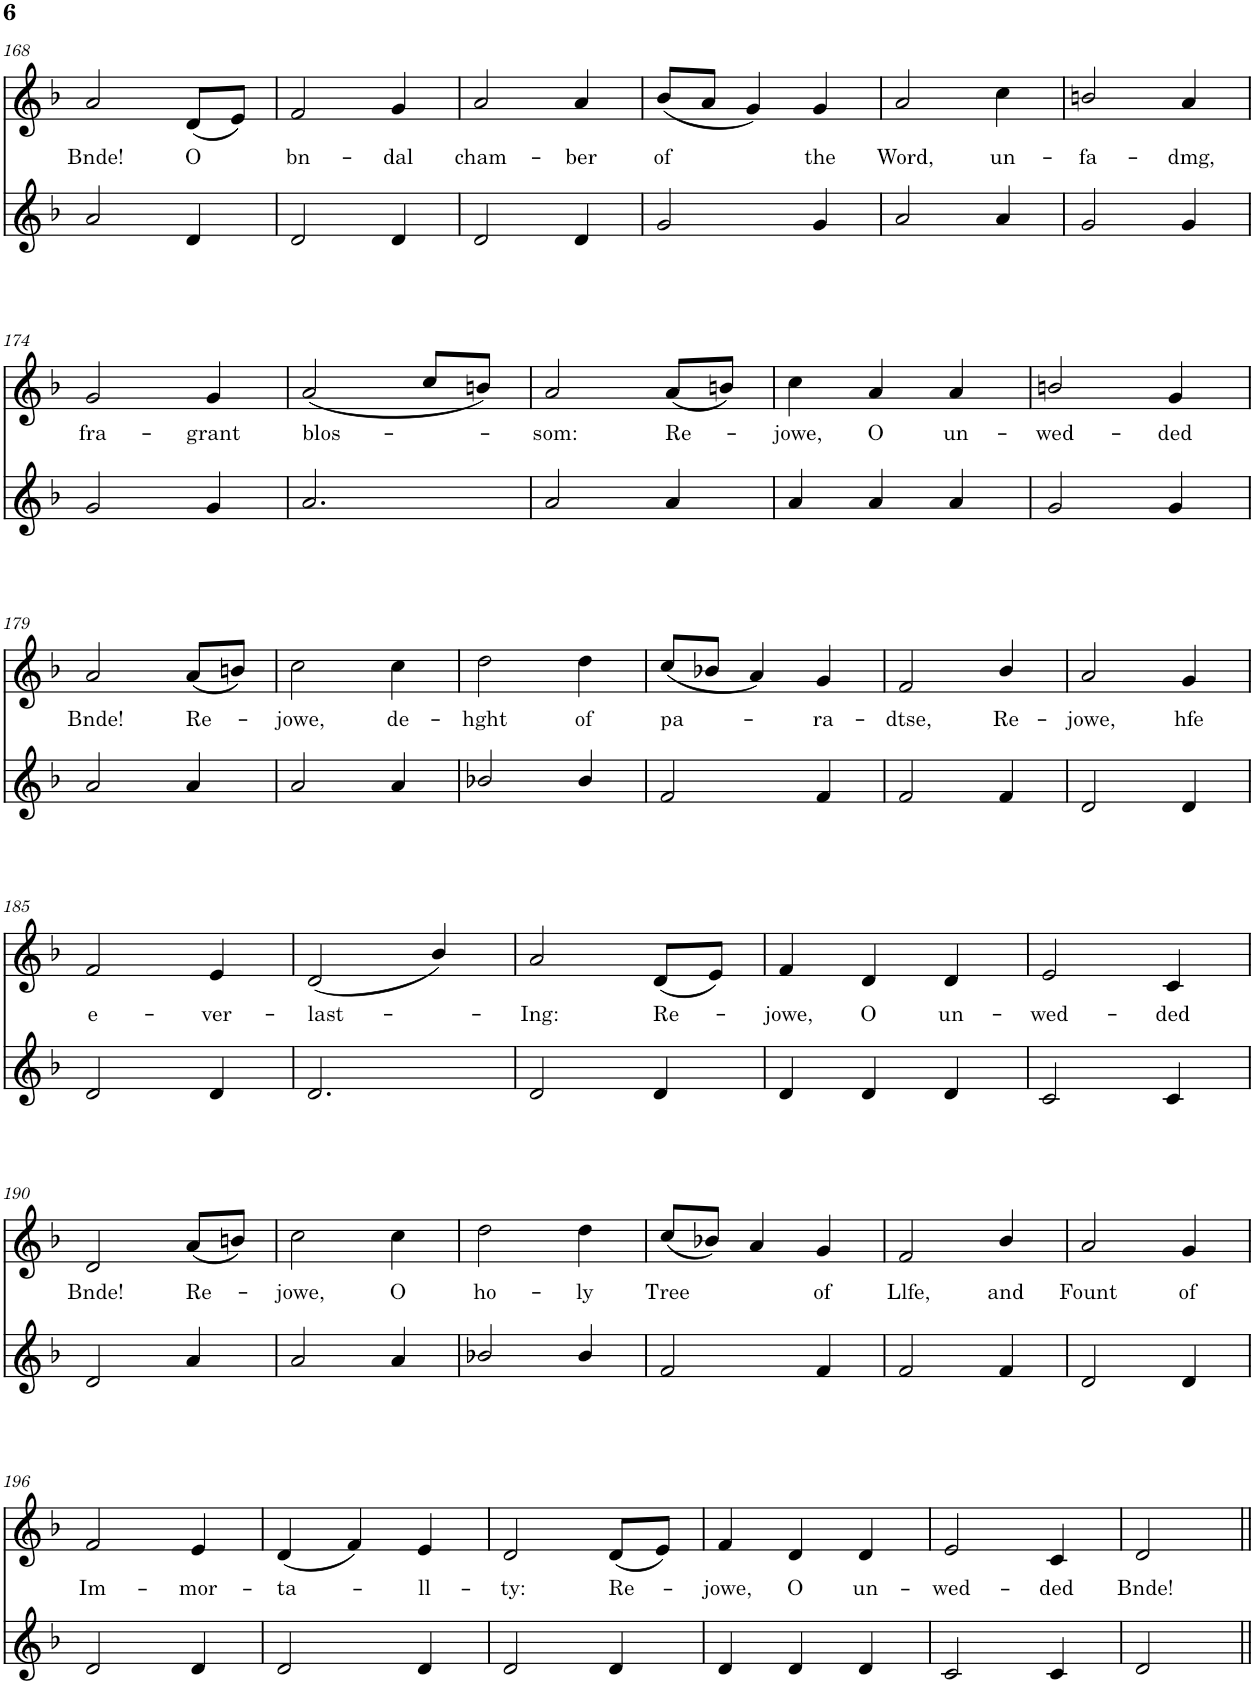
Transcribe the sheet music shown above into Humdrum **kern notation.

**kern	**kern	**text
*part2	*part1	*part1
*staff2	*staff1	*staff1
*I"Piano	*I"Piano	*
*I'Pno	*I'Pno	*
!!LO:PB:g=z
*clefG2	*clefG2	*
*k[b-]	*k[b-]	*
*M3/4	*M3/4	*
=168	=168	=168
!	!	!LO:LY:b
2a/	2a/	Bnde!
!	!	!LO:LY:b
4d/	(8d/L	O
.	8e/J)	.
=169	=169	=169
!	!	!LO:LY:b
2d/	2f/	bn-
!	!	!LO:LY:b
4d/	4g/	-dal
=170	=170	=170
!	!	!LO:LY:b
2d/	2a/	cham-
!	!	!LO:LY:b
4d/	4a/	-ber
=171	=171	=171
!	!	!LO:LY:b
2g/	(8b-/L	of
.	8a/J	.
.	4g/)	.
!	!	!LO:LY:b
4g/	4g/	the
=172	=172	=172
!	!	!LO:LY:b
2a/	2a/	Word,
!	!	!LO:LY:b
4a/	4cc\	un-
=173	=173	=173
!	!	!LO:LY:b
2g/	2bn/	-fa-
!	!	!LO:LY:b
4g/	4a/	-dmg,
!!LO:LB:g=z
=174	=174	=174
!	!	!LO:LY:b
2g/	2g/	fra-
!	!	!LO:LY:b
4g/	4g/	-grant
=175	=175	=175
!	!	!LO:LY:b
2.a/	(2a/	blos-
.	8cc/L	.
.	8bn/J)	.
=176	=176	=176
!	!	!LO:LY:b
2a/	2a/	-som:
!	!	!LO:LY:b
4a/	(8a/L	Re-
.	8bn/J)	.
=177	=177	=177
!	!	!LO:LY:b
4a/	4cc\	-jowe,
!	!	!LO:LY:b
4a/	4a/	O
!	!	!LO:LY:b
4a/	4a/	un-
=178	=178	=178
!	!	!LO:LY:b
2g/	2bn/	-wed-
!	!	!LO:LY:b
4g/	4g/	-ded
!!LO:LB:g=z
=179	=179	=179
!	!	!LO:LY:b
2a/	2a/	Bnde!
!	!	!LO:LY:b
4a/	(8a/L	Re-
.	8bn/J)	.
=180	=180	=180
!	!	!LO:LY:b
2a/	2cc\	-jowe,
!	!	!LO:LY:b
4a/	4cc\	de-
=181	=181	=181
!	!	!LO:LY:b
2b-X/	2dd\	-hght
!	!	!LO:LY:b
4b-/	4dd\	of
=182	=182	=182
!	!	!LO:LY:b
2f/	(8cc/L	pa-
.	8b-X/J	.
.	4a/)	.
!	!	!LO:LY:b
4f/	4g/	-ra-
=183	=183	=183
!	!	!LO:LY:b
2f/	2f/	-dtse,
!	!	!LO:LY:b
4f/	4b-/	Re-
=184	=184	=184
!	!	!LO:LY:b
2d/	2a/	-jowe,
!	!	!LO:LY:b
4d/	4g/	hfe
!!LO:LB:g=z
=185	=185	=185
!	!	!LO:LY:b
2d/	2f/	e-
!	!	!LO:LY:b
4d/	4e/	-ver-
=186	=186	=186
!	!	!LO:LY:b
2.d/	(2d/	-last-
.	4b-/)	.
=187	=187	=187
!	!	!LO:LY:b
2d/	2a/	-Ing:
!	!	!LO:LY:b
4d/	(8d/L	Re-
.	8e/J)	.
=188	=188	=188
!	!	!LO:LY:b
4d/	4f/	-jowe,
!	!	!LO:LY:b
4d/	4d/	O
!	!	!LO:LY:b
4d/	4d/	un-
=189	=189	=189
!	!	!LO:LY:b
2c/	2e/	-wed-
!	!	!LO:LY:b
4c/	4c/	-ded
!!LO:LB:g=z
=190	=190	=190
!	!	!LO:LY:b
2d/	2d/	Bnde!
!	!	!LO:LY:b
4a/	(8a/L	Re-
.	8bn/J)	.
=191	=191	=191
!	!	!LO:LY:b
2a/	2cc\	-jowe,
!	!	!LO:LY:b
4a/	4cc\	O
=192	=192	=192
!	!	!LO:LY:b
2b-X/	2dd\	ho-
!	!	!LO:LY:b
4b-/	4dd\	-ly
=193	=193	=193
!	!	!LO:LY:b
2f/	(8cc/L	Tree
.	8b-X/J)	.
.	4a/	.
!	!	!LO:LY:b
4f/	4g/	of
=194	=194	=194
!	!	!LO:LY:b
2f/	2f/	Llfe,
!	!	!LO:LY:b
4f/	4b-/	and
=195	=195	=195
!	!	!LO:LY:b
2d/	2a/	Fount
!	!	!LO:LY:b
4d/	4g/	of
!!LO:LB:g=z
=196	=196	=196
!	!	!LO:LY:b
2d/	2f/	Im-
!	!	!LO:LY:b
4d/	4e/	-mor-
=197	=197	=197
!	!	!LO:LY:b
2d/	(4d/	-ta-
.	4f/)	.
!	!	!LO:LY:b
4d/	4e/	-ll-
=198	=198	=198
!	!	!LO:LY:b
2d/	2d/	-ty:
!	!	!LO:LY:b
4d/	(8d/L	Re-
.	8e/J)	.
=199	=199	=199
!	!	!LO:LY:b
4d/	4f/	-jowe,
!	!	!LO:LY:b
4d/	4d/	O
!	!	!LO:LY:b
4d/	4d/	un-
=200	=200	=200
!	!	!LO:LY:b
2c/	2e/	-wed-
!	!	!LO:LY:b
4c/	4c/	-ded
=201	=201	=201
!	!	!LO:LY:b
2d/	2d/	Bnde!
=||	=||	=||
*-	*-	*-
